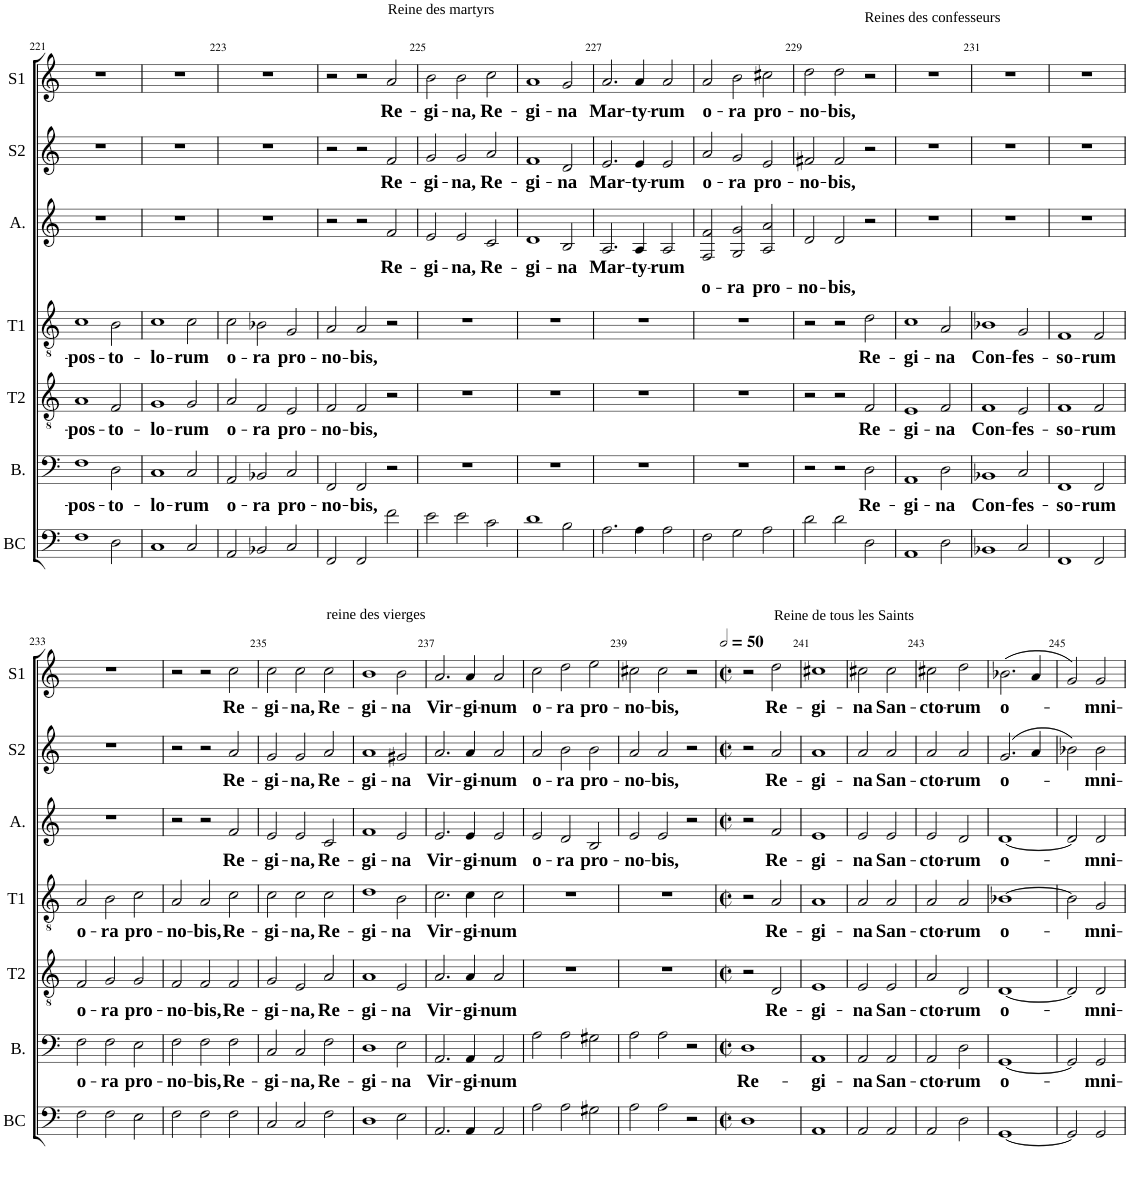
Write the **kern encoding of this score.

**kern	**kern	**text	**kern	**text	**kern	**text	**kern	**text	**kern	**text	**kern	**text
*part7	*part6	*part6	*part5	*part5	*part4	*part4	*part3	*part3	*part2	*part2	*part1	*part1
*staff7	*staff6	*staff6	*staff5	*staff5	*staff4	*staff4	*staff3	*staff3	*staff2	*staff2	*staff1	*staff1
*I"Continuo	*I"Bass	*	*I"Tenor 2	*	*I"Tenor 1	*	*I"Alto	*	*I"Soprano 2	*	*I"Soprano 1	*
*	*I'B.	*	*I'T2	*	*I'T1	*	*I'A.	*	*I'S2	*	*I'S1	*
!!LO:PB:g=z
*clefF4	*clefF4	*	*clefGv2	*	*clefGv2	*	*clefG2	*	*clefG2	*	*clefG2	*
*k[]	*k[]	*	*k[]	*	*k[]	*	*k[]	*	*k[]	*	*k[]	*
*M3/2	*M3/2	*	*M3/2	*	*M3/2	*	*M3/2	*	*M3/2	*	*M3/2	*
=221	=221	=221	=221	=221	=221	=221	=221	=221	=221	=221	=221	=221
!	!	!LO:LY:b	!	!LO:LY:b	!	!LO:LY:b	!	!	!	!	!	!
1F	1F	-pos-	1A	-pos-	1c	-pos-	1.r	.	1.r	.	1.r	.
!	!	!LO:LY:b	!	!LO:LY:b	!	!LO:LY:b	!	!	!	!	!	!
2D\	2D\	-to-	2F/	-to-	2B\	-to-	.	.	.	.	.	.
=222	=222	=222	=222	=222	=222	=222	=222	=222	=222	=222	=222	=222
!	!	!LO:LY:b	!	!LO:LY:b	!	!LO:LY:b	!	!	!	!	!	!
1C	1C	-lo-	1G	-lo-	1c	-lo-	1.r	.	1.r	.	1.r	.
!	!	!LO:LY:b	!	!LO:LY:b	!	!LO:LY:b	!	!	!	!	!	!
2C/	2C/	-rum	2G/	-rum	2c\	-rum	.	.	.	.	.	.
=223	=223	=223	=223	=223	=223	=223	=223	=223	=223	=223	=223	=223
!	!	!LO:LY:b	!	!LO:LY:b	!	!LO:LY:b	!	!	!	!	!	!
2AA/	2AA/	o-	2A/	o-	2c\	o-	1.r	.	1.r	.	1.r	.
!	!	!LO:LY:b	!	!LO:LY:b	!	!LO:LY:b	!	!	!	!	!	!
2BB-X/	2BB-X/	-ra	2F/	-ra	2B-X\	-ra	.	.	.	.	.	.
!	!	!LO:LY:b	!	!LO:LY:b	!	!LO:LY:b	!	!	!	!	!	!
2C/	2C/	pro-	2E/	pro-	2G/	pro-	.	.	.	.	.	.
=224	=224	=224	=224	=224	=224	=224	=224	=224	=224	=224	=224	=224
!	!	!LO:LY:b	!	!LO:LY:b	!	!LO:LY:b	!	!	!	!	!	!
2FF/	2FF/	-no-	2F/	-no-	2A/	-no-	2r	.	2r	.	2r	.
!	!	!LO:LY:b	!	!LO:LY:b	!	!LO:LY:b	!	!	!	!	!	!
2FF/	2FF/	-bis,	2F/	-bis,	2A/	-bis,	2r	.	2r	.	2r	.
!	!	!	!	!	!	!	!	!	!	!	!LO:TX:a:t=Reine des martyrs	!
!	!	!	!	!	!	!	!	!LO:LY:b	!	!LO:LY:b	!	!LO:LY:b
2f\	2r	.	2r	.	2r	.	2f/	Re-	2f/	Re-	2a/	Re-
=225	=225	=225	=225	=225	=225	=225	=225	=225	=225	=225	=225	=225
!	!	!	!	!	!	!	!	!LO:LY:b	!	!LO:LY:b	!	!LO:LY:b
2e\	1.r	.	1.r	.	1.r	.	2e/	-gi-	2g/	-gi-	2b\	-gi-
!	!	!	!	!	!	!	!	!LO:LY:b	!	!LO:LY:b	!	!LO:LY:b
2e\	.	.	.	.	.	.	2e/	-na,	2g/	-na,	2b\	-na,
!	!	!	!	!	!	!	!	!LO:LY:b	!	!LO:LY:b	!	!LO:LY:b
2c\	.	.	.	.	.	.	2c/	Re-	2a/	Re-	2cc\	Re-
=226	=226	=226	=226	=226	=226	=226	=226	=226	=226	=226	=226	=226
!	!	!	!	!	!	!	!	!LO:LY:b	!	!LO:LY:b	!	!LO:LY:b
1d	1.r	.	1.r	.	1.r	.	1d	-gi-	1f	-gi-	1a	-gi-
!	!	!	!	!	!	!	!	!LO:LY:b	!	!LO:LY:b	!	!LO:LY:b
2B\	.	.	.	.	.	.	2B/	-na	2d/	-na	2g/	-na
=227	=227	=227	=227	=227	=227	=227	=227	=227	=227	=227	=227	=227
!	!	!	!	!	!	!	!	!LO:LY:b	!	!LO:LY:b	!	!LO:LY:b
2.A\	1.r	.	1.r	.	1.r	.	2.A/	Mar-	2.e/	Mar-	2.a/	Mar-
!	!	!	!	!	!	!	!	!LO:LY:b	!	!LO:LY:b	!	!LO:LY:b
4A\	.	.	.	.	.	.	4A/	-ty-	4e/	-ty-	4a/	-ty-
!	!	!	!	!	!	!	!	!LO:LY:b	!	!LO:LY:b	!	!LO:LY:b
2A\	.	.	.	.	.	.	2A/	-rum	2e/	-rum	2a/	-rum
=228	=228	=228	=228	=228	=228	=228	=228	=228	=228	=228	=228	=228
!	!	!	!	!	!	!	!	!LO:LY:b	!	!LO:LY:b	!	!LO:LY:b
2F\	1.r	.	1.r	.	1.r	.	2F/ 2f/	o-	2a/	o-	2a/	o-
!	!	!	!	!	!	!	!	!LO:LY:b	!	!LO:LY:b	!	!LO:LY:b
2G\	.	.	.	.	.	.	2G/ 2g/	-ra	2g/	-ra	2b\	-ra
!	!	!	!	!	!	!	!	!LO:LY:b	!	!LO:LY:b	!	!LO:LY:b
2A\	.	.	.	.	.	.	2A/ 2a/	pro-	2e/	pro-	2cc#X\	pro-
=229	=229	=229	=229	=229	=229	=229	=229	=229	=229	=229	=229	=229
!	!	!	!	!	!	!	!	!LO:LY:b	!	!LO:LY:b	!	!LO:LY:b
2d\	2r	.	2r	.	2r	.	2d/	-no-	2f#X/	-no-	2dd\	-no-
!	!	!	!	!	!	!	!	!LO:LY:b	!	!LO:LY:b	!	!LO:LY:b
2d\	2r	.	2r	.	2r	.	2d/	-bis,	2f#/	-bis,	2dd\	-bis,
!	!	!	!	!	!	!	!	!	!	!	!LO:TX:a:t=Reines des confesseurs	!
!	!	!LO:LY:b	!	!LO:LY:b	!	!LO:LY:b	!	!	!	!	!	!
2D\	2D\	Re-	2F/	Re-	2d\	Re-	2r	.	2r	.	2r	.
=230	=230	=230	=230	=230	=230	=230	=230	=230	=230	=230	=230	=230
!	!	!LO:LY:b	!	!LO:LY:b	!	!LO:LY:b	!	!	!	!	!	!
1AA	1AA	-gi-	1E	-gi-	1c	-gi-	1.r	.	1.r	.	1.r	.
!	!	!LO:LY:b	!	!LO:LY:b	!	!LO:LY:b	!	!	!	!	!	!
2D\	2D\	-na	2F/	-na	2A/	-na	.	.	.	.	.	.
=231	=231	=231	=231	=231	=231	=231	=231	=231	=231	=231	=231	=231
!	!	!LO:LY:b	!	!LO:LY:b	!	!LO:LY:b	!	!	!	!	!	!
1BB-X	1BB-X	Con-	1F	Con-	1B-X	Con-	1.r	.	1.r	.	1.r	.
!	!	!LO:LY:b	!	!LO:LY:b	!	!LO:LY:b	!	!	!	!	!	!
2C/	2C/	-fes-	2E/	-fes-	2G/	-fes-	.	.	.	.	.	.
=232	=232	=232	=232	=232	=232	=232	=232	=232	=232	=232	=232	=232
!	!	!LO:LY:b	!	!LO:LY:b	!	!LO:LY:b	!	!	!	!	!	!
1FF	1FF	-so-	1F	-so-	1F	-so-	1.r	.	1.r	.	1.r	.
!	!	!LO:LY:b	!	!LO:LY:b	!	!LO:LY:b	!	!	!	!	!	!
2FF/	2FF/	-rum	2F/	-rum	2F/	-rum	.	.	.	.	.	.
!!LO:LB:g=z
=233	=233	=233	=233	=233	=233	=233	=233	=233	=233	=233	=233	=233
!	!	!LO:LY:b	!	!LO:LY:b	!	!LO:LY:b	!	!	!	!	!	!
2F\	2F\	o-	2F/	o-	2A/	o-	1.r	.	1.r	.	1.r	.
!	!	!LO:LY:b	!	!LO:LY:b	!	!LO:LY:b	!	!	!	!	!	!
2F\	2F\	-ra	2G/	-ra	2B\	-ra	.	.	.	.	.	.
!	!	!LO:LY:b	!	!LO:LY:b	!	!LO:LY:b	!	!	!	!	!	!
2E\	2E\	pro-	2G/	pro-	2c\	pro-	.	.	.	.	.	.
=234	=234	=234	=234	=234	=234	=234	=234	=234	=234	=234	=234	=234
!	!	!LO:LY:b	!	!LO:LY:b	!	!LO:LY:b	!	!	!	!	!	!
2F\	2F\	-no-	2F/	-no-	2A/	-no-	2r	.	2r	.	2r	.
!	!	!LO:LY:b	!	!LO:LY:b	!	!LO:LY:b	!	!	!	!	!	!
2F\	2F\	-bis,	2F/	-bis,	2A/	-bis,	2r	.	2r	.	2r	.
!	!	!LO:LY:b	!	!LO:LY:b	!	!LO:LY:b	!	!LO:LY:b	!	!LO:LY:b	!	!LO:LY:b
2F\	2F\	Re-	2F/	Re-	2c\	Re-	2f/	Re-	2a/	Re-	2cc\	Re-
=235	=235	=235	=235	=235	=235	=235	=235	=235	=235	=235	=235	=235
!	!	!LO:LY:b	!	!LO:LY:b	!	!LO:LY:b	!	!LO:LY:b	!	!LO:LY:b	!	!LO:LY:b
2C/	2C/	-gi-	2G/	-gi-	2c\	-gi-	2e/	-gi-	2g/	-gi-	2cc\	-gi-
!	!	!LO:LY:b	!	!LO:LY:b	!	!LO:LY:b	!	!LO:LY:b	!	!LO:LY:b	!	!LO:LY:b
2C/	2C/	-na,	2E/	-na,	2c\	-na,	2e/	-na,	2g/	-na,	2cc\	-na,
!	!	!	!	!	!	!	!	!	!	!	!LO:TX:a:t=reine des vierges	!
!	!	!LO:LY:b	!	!LO:LY:b	!	!LO:LY:b	!	!LO:LY:b	!	!LO:LY:b	!	!LO:LY:b
2F\	2F\	Re-	2A/	Re-	2c\	Re-	2c/	Re-	2a/	Re-	2cc\	Re-
=236	=236	=236	=236	=236	=236	=236	=236	=236	=236	=236	=236	=236
!	!	!LO:LY:b	!	!LO:LY:b	!	!LO:LY:b	!	!LO:LY:b	!	!LO:LY:b	!	!LO:LY:b
1D	1D	-gi-	1A	-gi-	1d	-gi-	1f	-gi-	1a	-gi-	1b	-gi-
!	!	!LO:LY:b	!	!LO:LY:b	!	!LO:LY:b	!	!LO:LY:b	!	!LO:LY:b	!	!LO:LY:b
2E\	2E\	-na	2E/	-na	2B\	-na	2e/	-na	2g#X/	-na	2b\	-na
=237	=237	=237	=237	=237	=237	=237	=237	=237	=237	=237	=237	=237
!	!	!LO:LY:b	!	!LO:LY:b	!	!LO:LY:b	!	!LO:LY:b	!	!LO:LY:b	!	!LO:LY:b
2.AA/	2.AA/	Vir-	2.A/	Vir-	2.c\	Vir-	2.e/	Vir-	2.a/	Vir-	2.a/	Vir-
!	!	!LO:LY:b	!	!LO:LY:b	!	!LO:LY:b	!	!LO:LY:b	!	!LO:LY:b	!	!LO:LY:b
4AA/	4AA/	-gi-	4A/	-gi-	4c\	-gi-	4e/	-gi-	4a/	-gi-	4a/	-gi-
!	!	!LO:LY:b	!	!LO:LY:b	!	!LO:LY:b	!	!LO:LY:b	!	!LO:LY:b	!	!LO:LY:b
2AA/	2AA/	-num	2A/	-num	2c\	-num	2e/	-num	2a/	-num	2a/	-num
=238	=238	=238	=238	=238	=238	=238	=238	=238	=238	=238	=238	=238
!	!	!	!	!	!	!	!	!LO:LY:b	!	!LO:LY:b	!	!LO:LY:b
2A\	2A\	.	1.r	.	1.r	.	2e/	o-	2a/	o-	2cc\	o-
!	!	!	!	!	!	!	!	!LO:LY:b	!	!LO:LY:b	!	!LO:LY:b
2A\	2A\	.	.	.	.	.	2d/	-ra	2b\	-ra	2dd\	-ra
!	!	!	!	!	!	!	!	!LO:LY:b	!	!LO:LY:b	!	!LO:LY:b
2G#X\	2G#X\	.	.	.	.	.	2B/	pro-	2b\	pro-	2ee\	pro-
=239	=239	=239	=239	=239	=239	=239	=239	=239	=239	=239	=239	=239
!	!	!	!	!	!	!	!	!LO:LY:b	!	!LO:LY:b	!	!LO:LY:b
2A\	2A\	.	1.r	.	1.r	.	2e/	-no-	2a/	-no-	2cc#X\	-no-
!	!	!	!	!	!	!	!	!LO:LY:b	!	!LO:LY:b	!	!LO:LY:b
2A\	2A\	.	.	.	.	.	2e/	-bis,	2a/	-bis,	2cc#\	-bis,
2r	2r	.	.	.	.	.	2r	.	2r	.	2r	.
=240	=240	=240	=240	=240	=240	=240	=240	=240	=240	=240	=240	=240
*M4/4	*M4/4	*	*M4/4	*	*M4/4	*	*M4/4	*	*M4/4	*	*M4/4	*
*met(c|)	*met(c|)	*	*met(c|)	*	*met(c|)	*	*met(c|)	*	*met(c|)	*	*met(c|)	*
*	*	*	*	*	*	*	*	*	*	*	*MM100	*
!	!	!LO:LY:b	!	!	!	!	!	!	!	!	!	!
1D	1D	Re-	2r	.	2r	.	2r	.	2r	.	2r	.
!	!	!	!	!	!	!	!	!	!	!	!LO:TX:a:t=Reine de tous les Saints	!
!	!	!	!	!LO:LY:b	!	!LO:LY:b	!	!LO:LY:b	!	!LO:LY:b	!	!LO:LY:b
.	.	.	2D/	Re-	2A/	Re-	2f/	Re-	2a/	Re-	2dd\	Re-
=241	=241	=241	=241	=241	=241	=241	=241	=241	=241	=241	=241	=241
!	!	!LO:LY:b	!	!LO:LY:b	!	!LO:LY:b	!	!LO:LY:b	!	!LO:LY:b	!	!LO:LY:b
1AA	1AA	-gi-	1E	-gi-	1A	-gi-	1e	-gi-	1a	-gi-	1cc#X	-gi-
=242	=242	=242	=242	=242	=242	=242	=242	=242	=242	=242	=242	=242
!	!	!LO:LY:b	!	!LO:LY:b	!	!LO:LY:b	!	!LO:LY:b	!	!LO:LY:b	!	!LO:LY:b
2AA/	2AA/	-na	2E/	-na	2A/	-na	2e/	-na	2a/	-na	2cc#X\	-na
!	!	!LO:LY:b	!	!LO:LY:b	!	!LO:LY:b	!	!LO:LY:b	!	!LO:LY:b	!	!LO:LY:b
2AA/	2AA/	San-	2E/	San-	2A/	San-	2e/	San-	2a/	San-	2cc#\	San-
=243	=243	=243	=243	=243	=243	=243	=243	=243	=243	=243	=243	=243
!	!	!LO:LY:b	!	!LO:LY:b	!	!LO:LY:b	!	!LO:LY:b	!	!LO:LY:b	!	!LO:LY:b
2AA/	2AA/	-cto-	2A/	-cto-	2A/	-cto-	2e/	-cto-	2a/	-cto-	2cc#X\	-cto-
!	!	!LO:LY:b	!	!LO:LY:b	!	!LO:LY:b	!	!LO:LY:b	!	!LO:LY:b	!	!LO:LY:b
2D\	2D\	-rum	2D/	-rum	2A/	-rum	2d/	-rum	2a/	-rum	2dd\	-rum
=244	=244	=244	=244	=244	=244	=244	=244	=244	=244	=244	=244	=244
!	!	!LO:LY:b	!	!LO:LY:b	!	!LO:LY:b	!	!LO:LY:b	!	!LO:LY:b	!	!LO:LY:b
[1GG	[1GG	o-	[1D	o-	[1B-X	o-	[1d	o-	(2.g/	o-	(2.b-X\	o-
.	.	.	.	.	.	.	.	.	4a/	.	4a/	.
=245	=245	=245	=245	=245	=245	=245	=245	=245	=245	=245	=245	=245
2GG/]	2GG/]	.	2D/]	.	2B-\]	.	2d/]	.	2b-X\)	.	2g/)	.
!	!	!LO:LY:b	!	!LO:LY:b	!	!LO:LY:b	!	!LO:LY:b	!	!LO:LY:b	!	!LO:LY:b
2GG/	2GG/	-mni-	2D/	-mni-	2G/	-mni-	2d/	-mni-	2b-\	-mni-	2g/	-mni-
=	=	=	=	=	=	=	=	=	=	=	=	=
*-	*-	*-	*-	*-	*-	*-	*-	*-	*-	*-	*-	*-
